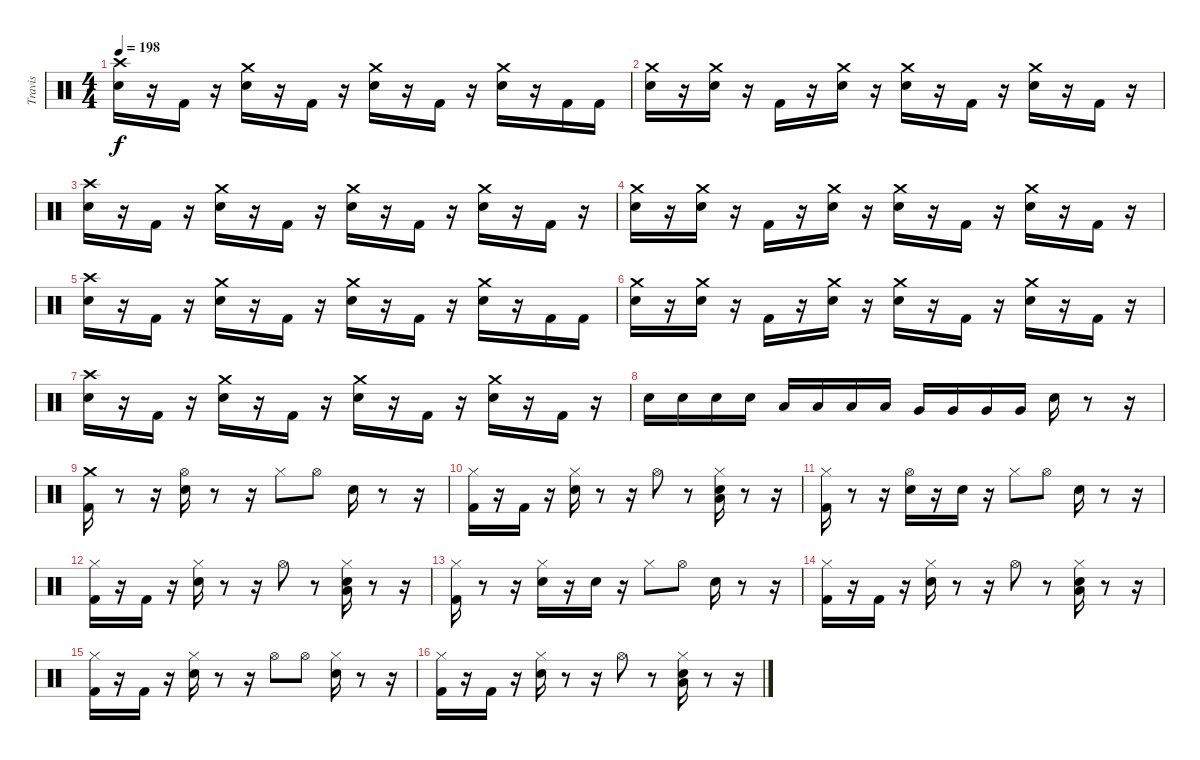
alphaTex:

\track ("Travis" "Travis") {instrument percussion}
\staff {score}
\articulation defaults
\ts (4 4)
\tempo 198
\clef neutral
\ks c
("Electric Snare (hit)" "Crash high (hit)").16{dy f} r.16 "Kick (hit) 2".16 r.16 ("Electric Snare (hit)" "Crash medium (hit)").16 r.16 "Kick (hit) 2".16 r.16 ("Electric Snare (hit)" "Crash medium (hit)").16 r.16 "Kick (hit) 2".16 r.16 ("Electric Snare (hit)" "Crash medium (hit)").16 r.16 "Kick (hit) 2".16 "Kick (hit) 2".16 |
("Electric Snare (hit)" "Crash medium (hit)").16 r.16 ("Electric Snare (hit)" "Crash medium (hit)").16 r.16 "Kick (hit) 2".16 r.16 ("Electric Snare (hit)" "Crash medium (hit)").16 r.16 ("Electric Snare (hit)" "Crash medium (hit)").16 r.16 "Kick (hit) 2".16 r.16 ("Electric Snare (hit)" "Crash medium (hit)").16 r.16 "Kick (hit) 2".16 r.16 |
("Electric Snare (hit)" "Crash high (hit)").16 r.16 "Kick (hit) 2".16 r.16 ("Electric Snare (hit)" "Crash medium (hit)").16 r.16 "Kick (hit) 2".16 r.16 ("Electric Snare (hit)" "Crash medium (hit)").16 r.16 "Kick (hit) 2".16 r.16 ("Electric Snare (hit)" "Crash medium (hit)").16 r.16 "Kick (hit) 2".16 r.16 |
("Electric Snare (hit)" "Crash medium (hit)").16 r.16 ("Electric Snare (hit)" "Crash medium (hit)").16 r.16 "Kick (hit) 2".16 r.16 ("Electric Snare (hit)" "Crash medium (hit)").16 r.16 ("Electric Snare (hit)" "Crash medium (hit)").16 r.16 "Kick (hit) 2".16 r.16 ("Electric Snare (hit)" "Crash medium (hit)").16 r.16 "Kick (hit) 2".16 r.16 |
("Electric Snare (hit)" "Crash high (hit)").16 r.16 "Kick (hit) 2".16 r.16 ("Electric Snare (hit)" "Crash medium (hit)").16 r.16 "Kick (hit) 2".16 r.16 ("Electric Snare (hit)" "Crash medium (hit)").16 r.16 "Kick (hit) 2".16 r.16 ("Electric Snare (hit)" "Crash medium (hit)").16 r.16 "Kick (hit) 2".16 "Kick (hit) 2".16 |
("Electric Snare (hit)" "Crash medium (hit)").16 r.16 ("Electric Snare (hit)" "Crash medium (hit)").16 r.16 "Kick (hit) 2".16 r.16 ("Electric Snare (hit)" "Crash medium (hit)").16 r.16 ("Electric Snare (hit)" "Crash medium (hit)").16 r.16 "Kick (hit) 2".16 r.16 ("Electric Snare (hit)" "Crash medium (hit)").16 r.16 "Kick (hit) 2".16 r.16 |
("Electric Snare (hit)" "Crash high (hit)").16 r.16 "Kick (hit) 2".16 r.16 ("Electric Snare (hit)" "Crash medium (hit)").16 r.16 "Kick (hit) 2".16 r.16 ("Electric Snare (hit)" "Crash medium (hit)").16 r.16 "Kick (hit) 2".16 r.16 ("Electric Snare (hit)" "Crash medium (hit)").16 r.16 "Kick (hit) 2".16 r.16 |
"Electric Snare (hit)".16 "Electric Snare (hit)".16 "Electric Snare (hit)".16 "Electric Snare (hit)".16 "Low Tom (hit)".16 "Low Tom (hit)".16 "Low Tom (hit)".16 "Low Tom (hit)".16 "Very Low Tom (hit)".16 "Very Low Tom (hit)".16 "Very Low Tom (hit)".16 "Very Low Tom (hit)".16 "Electric Snare (hit)".16 r.8 r.16 |
("Kick (hit) 2" "Crash medium (hit)").16 r.8 r.16 ("Electric Snare (hit)" "Hi-Hat (open)").16 r.8 r.16 "Hi-Hat (closed)".8 "Hi-Hat (open)".8 "Electric Snare (hit)".16 r.8 r.16 |
("Hi-Hat (closed)" "Kick (hit) 2").16 r.16 "Kick (hit) 2".16 r.16 ("Electric Snare (hit)" "Hi-Hat (closed)").16 r.8 r.16 "Hi-Hat (open)".8 r.8 ("Electric Snare (hit)" "Low Tom (hit)" "Hi-Hat (closed)").16 r.8 r.16 |
("Kick (hit) 2" "Hi-Hat (closed)").16 r.8 r.16 ("Electric Snare (hit)" "Hi-Hat (open)").16 r.16 "Electric Snare (hit)".16 r.16 "Hi-Hat (closed)".8 "Hi-Hat (open)".8 "Electric Snare (hit)".16 r.8 r.16 |
("Hi-Hat (closed)" "Kick (hit) 2").16 r.16 "Kick (hit) 2".16 r.16 ("Electric Snare (hit)" "Hi-Hat (closed)").16 r.8 r.16 "Hi-Hat (open)".8 r.8 ("Electric Snare (hit)" "Low Tom (hit)" "Hi-Hat (closed)").16 r.8 r.16 |
("Kick (hit) 2" "Hi-Hat (closed)").16 r.8 r.16 ("Electric Snare (hit)" "Hi-Hat (closed)").16 r.16 "Electric Snare (hit)".16 r.16 "Hi-Hat (closed)".8 "Hi-Hat (open)".8 "Electric Snare (hit)".16 r.8 r.16 |
("Hi-Hat (closed)" "Kick (hit) 2").16 r.16 "Kick (hit) 2".16 r.16 ("Electric Snare (hit)" "Hi-Hat (closed)").16 r.8 r.16 "Hi-Hat (open)".8 r.8 ("Electric Snare (hit)" "Low Tom (hit)" "Hi-Hat (closed)").16 r.8 r.16 |
("Kick (hit) 2" "Hi-Hat (closed)").16 r.16 "Kick (hit) 2".16 r.16 ("Electric Snare (hit)" "Hi-Hat (closed)").16 r.8 r.16 "Hi-Hat (open)".8 "Hi-Hat (open)".8 ("Electric Snare (hit)" "Hi-Hat (closed)").16 r.8 r.16 |
("Hi-Hat (closed)" "Kick (hit) 2").16 r.16 "Kick (hit) 2".16 r.16 ("Electric Snare (hit)" "Hi-Hat (closed)").16 r.8 r.16 "Hi-Hat (open)".8 r.8 ("Electric Snare (hit)" "Low Tom (hit)" "Hi-Hat (closed)").16 r.8 r.16
